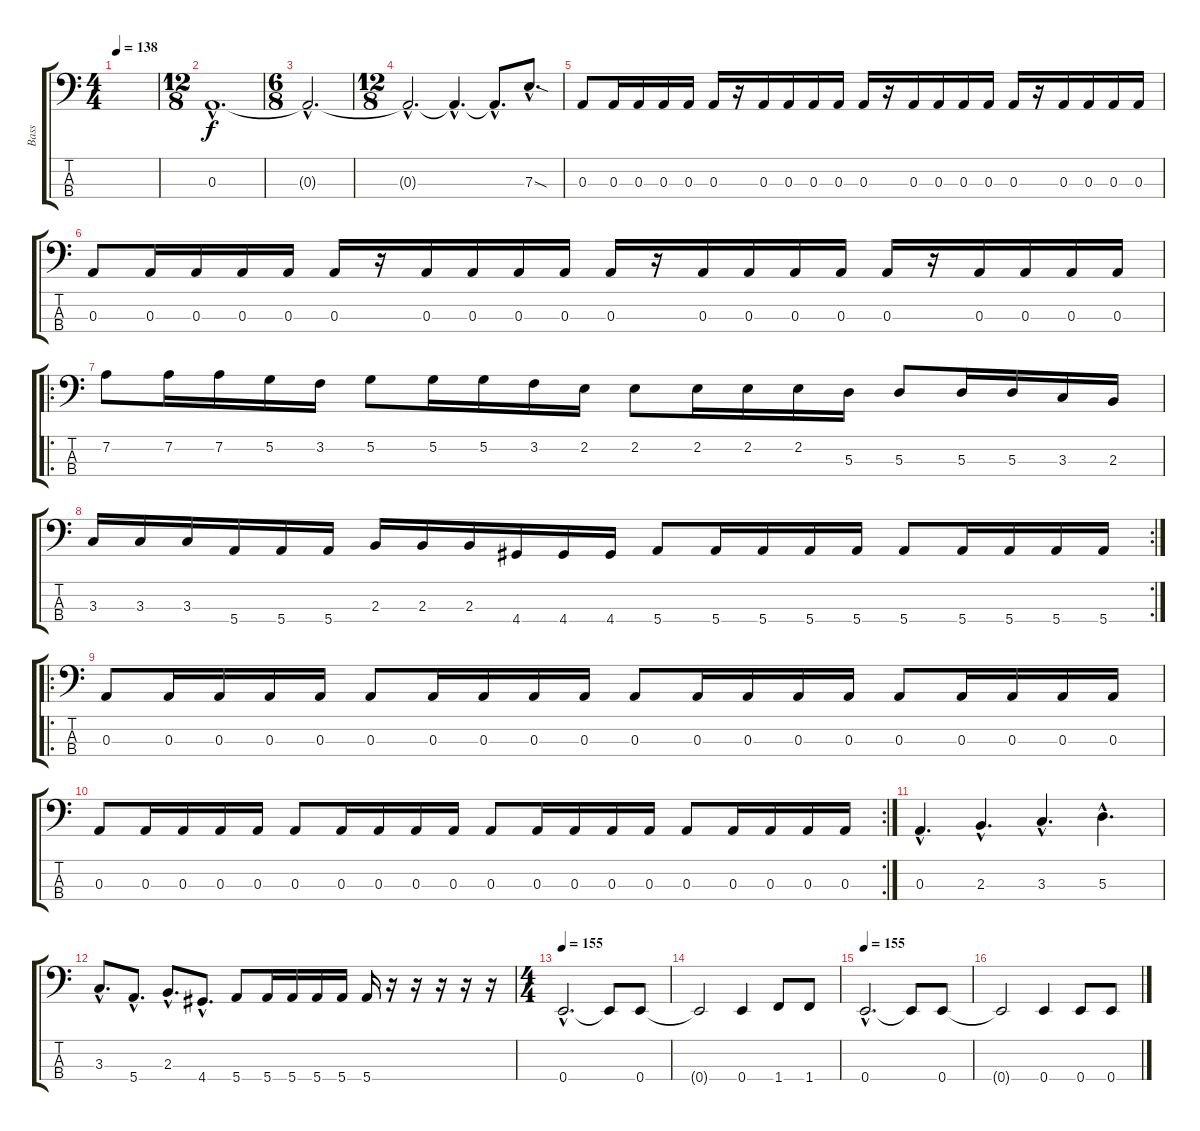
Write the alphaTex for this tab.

\track ("Bass" "Bass") {instrument electricbassfinger}
\staff {score tabs}
\tuning (G2 D2 A1 E1) {hide}
\ts (4 4)
\tempo 138
\clef f4
\ks c
|
\ts (12 8)
0.3{hac}.1{d} |
\ts (6 8)
0.3{hac t}.2{d} |
\ts (12 8)
0.3{hac t}.2{d} 0.3{hac t}.4{d} 0.3{hac t}.8{d} 7.3{sod hac}.8{d} |
0.3.8 0.3.16 0.3.16 0.3.16 0.3.16 0.3.16 r.16 0.3.16 0.3.16 0.3.16 0.3.16 0.3.16 r.16 0.3.16 0.3.16 0.3.16 0.3.16 0.3.16 r.16 0.3.16 0.3.16 0.3.16 0.3.16 |
0.3.8 0.3.16 0.3.16 0.3.16 0.3.16 0.3.16 r.16 0.3.16 0.3.16 0.3.16 0.3.16 0.3.16 r.16 0.3.16 0.3.16 0.3.16 0.3.16 0.3.16 r.16 0.3.16 0.3.16 0.3.16 0.3.16 |
\ro
7.2.8 7.2.16 7.2.16 5.2.16 3.2.16 5.2.8 5.2.16 5.2.16 3.2.16 2.2.16 2.2.8 2.2.16 2.2.16 2.2.16 5.3.16 5.3.8 5.3.16 5.3.16 3.3.16 2.3.16 |
\rc 2
3.3.16 3.3.16 3.3.16 5.4.16 5.4.16 5.4.16 2.3.16 2.3.16 2.3.16 4.4.16 4.4.16 4.4.16 5.4.8 5.4.16 5.4.16 5.4.16 5.4.16 5.4.8 5.4.16 5.4.16 5.4.16 5.4.16 |
\ro
0.3.8 0.3.16 0.3.16 0.3.16 0.3.16 0.3.8 0.3.16 0.3.16 0.3.16 0.3.16 0.3.8 0.3.16 0.3.16 0.3.16 0.3.16 0.3.8 0.3.16 0.3.16 0.3.16 0.3.16 |
\rc 2
0.3.8 0.3.16 0.3.16 0.3.16 0.3.16 0.3.8 0.3.16 0.3.16 0.3.16 0.3.16 0.3.8 0.3.16 0.3.16 0.3.16 0.3.16 0.3.8 0.3.16 0.3.16 0.3.16 0.3.16 |
0.3{hac}.4{d} 2.3{hac}.4{d} 3.3{hac}.4{d} 5.3{hac}.4{d} |
3.3{hac}.8{d} 5.4{hac}.8{d} 2.3{hac}.8{d} 4.4{hac}.8{d} 5.4.8 5.4.16 5.4.16 5.4.16 5.4.16 5.4.16 r.16 r.16 r.16 r.16 r.16 |
\ts (4 4)
\tempo 155
0.4{hac}.2{d} 0.4{t}.8 0.4.8 |
0.4{t}.2 0.4.4 1.4.8 1.4.8 |
\tempo 155
0.4{hac}.2{d} 0.4{t}.8 0.4.8 |
0.4{t}.2 0.4.4 0.4.8 0.4.8
